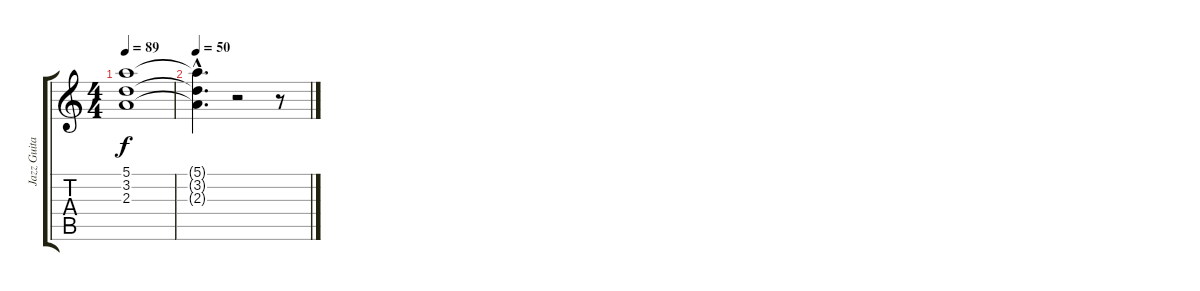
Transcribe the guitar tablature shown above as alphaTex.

\track ("Jazz Guitar" "Jazz Guita") {instrument acousticguitarsteel}
\staff {score tabs}
\tuning (E4 B3 G3 D3 A2 E2) {hide}
\ts (4 4)
\tempo 89
\clef g2
\ks c
(5.1{t} 3.2{t} 2.3{t}).1{dy f} |
\tempo 50
(5.1{hac t} 3.2{hac t} 2.3{hac t}).4{d} r.2 r.8
